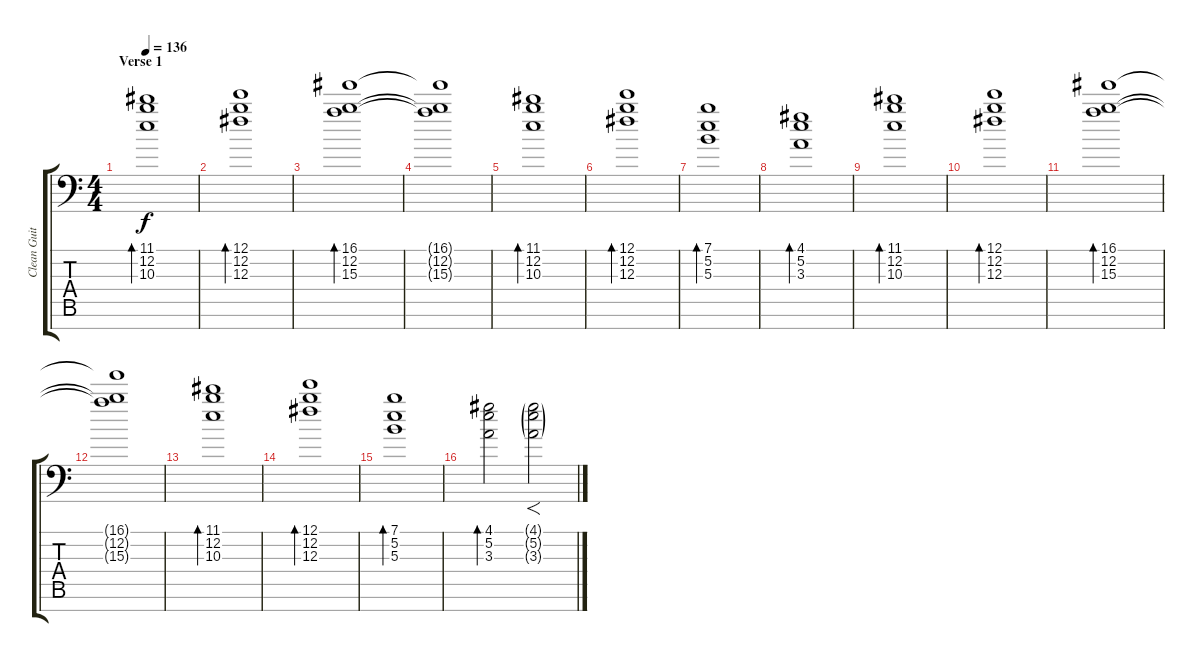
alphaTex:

\track ("Clean Guitar 2" "Clean Guit") {instrument electricguitarjazz}
\staff {score tabs}
\tuning (E4 B3 Gb3 D3 A2 E2 A1) {hide}
\ts (4 4)
\section ("" "Verse 1")
\tempo 136
\clef f4
\ks c
(11.1 12.2 10.3).1{bd 480 dy f} |
(12.1 12.2 12.3).1{bd 480} |
(16.1 12.2 15.3).1{bd 480} |
(16.1{t} 12.2{t} 15.3{t}).1 |
(11.1 12.2 10.3).1{bd 480} |
(12.1 12.2 12.3).1{bd 480} |
(7.1 5.2 5.3).1{bd 480} |
(4.1 5.2 3.3).1{bd 480} |
(11.1 12.2 10.3).1{bd 480} |
(12.1 12.2 12.3).1{bd 480} |
(16.1 12.2 15.3).1{bd 480} |
(16.1{t} 12.2{t} 15.3{t}).1 |
(11.1 12.2 10.3).1{bd 480} |
(12.1 12.2 12.3).1{bd 480} |
(7.1 5.2 5.3).1{bd 480} |
(4.1 5.2 3.3).2{bd 480} (4.1{g} 5.2{g} 3.3{g}).2{f}
